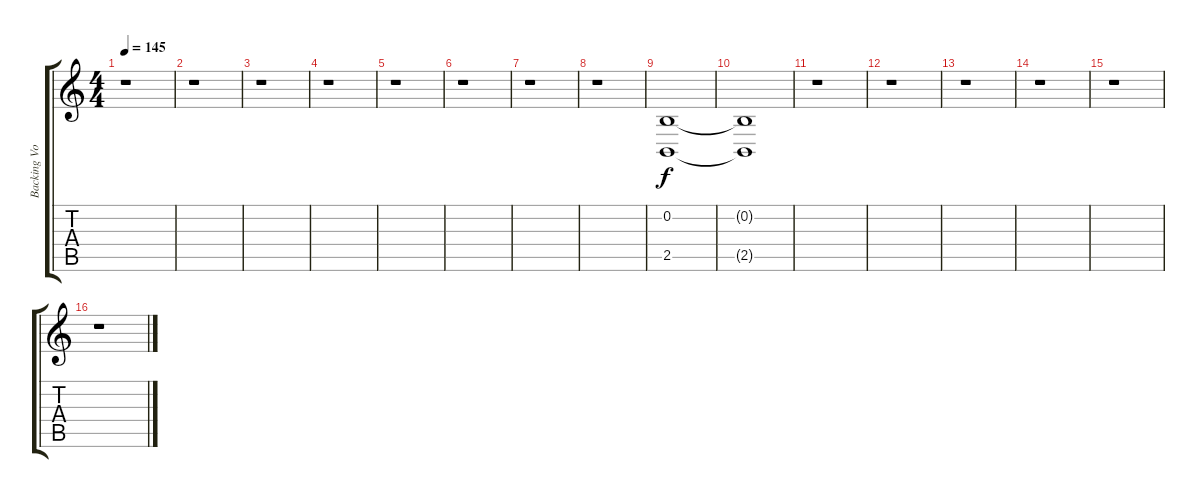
\track ("Backing Vocals" "Backing Vo") {instrument choiraahs}
\staff {score tabs}
\tuning (E4 B3 G3 D3 A2 E2) {hide}
\ts (4 4)
\tempo 145
\clef g2
\ks c
r.1{dy f} |
r.1 |
r.1 |
r.1 |
r.1 |
r.1 |
r.1 |
r.1 |
(0.2 2.5).1 |
(0.2{t} 2.5{t}).1 |
r.1 |
r.1 |
r.1 |
r.1 |
r.1 |
r.1
